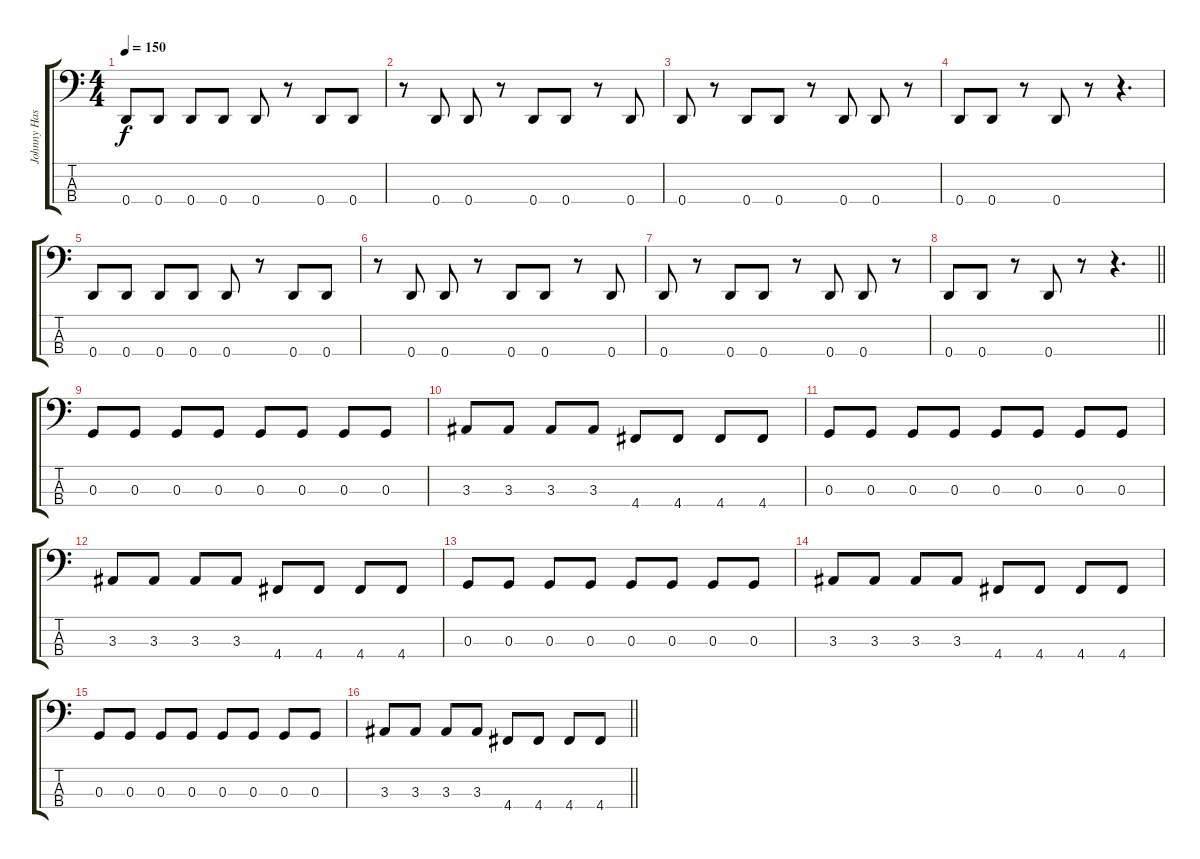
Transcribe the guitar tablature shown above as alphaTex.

\track ("Johnny Hass" "Johnny Has") {instrument electricbassfinger}
\staff {score tabs}
\tuning (F2 C2 G1 D1) {hide}
\ts (4 4)
\tempo 150
\clef f4
\ks c
0.4.8{dy f} 0.4.8 0.4.8 0.4.8 0.4.8 r.8 0.4.8 0.4.8 |
r.8 0.4.8 0.4.8 r.8 0.4.8 0.4.8 r.8 0.4.8 |
0.4.8 r.8 0.4.8 0.4.8 r.8 0.4.8 0.4.8 r.8 |
0.4.8 0.4.8 r.8 0.4.8 r.8 r.4{d} |
0.4.8 0.4.8 0.4.8 0.4.8 0.4.8 r.8 0.4.8 0.4.8 |
r.8 0.4.8 0.4.8 r.8 0.4.8 0.4.8 r.8 0.4.8 |
0.4.8 r.8 0.4.8 0.4.8 r.8 0.4.8 0.4.8 r.8 |
\barLineRight lightlight
0.4.8 0.4.8 r.8 0.4.8 r.8 r.4{d} |
0.3.8 0.3.8 0.3.8 0.3.8 0.3.8 0.3.8 0.3.8 0.3.8 |
3.3.8 3.3.8 3.3.8 3.3.8 4.4.8 4.4.8 4.4.8 4.4.8 |
0.3.8 0.3.8 0.3.8 0.3.8 0.3.8 0.3.8 0.3.8 0.3.8 |
3.3.8 3.3.8 3.3.8 3.3.8 4.4.8 4.4.8 4.4.8 4.4.8 |
0.3.8 0.3.8 0.3.8 0.3.8 0.3.8 0.3.8 0.3.8 0.3.8 |
3.3.8 3.3.8 3.3.8 3.3.8 4.4.8 4.4.8 4.4.8 4.4.8 |
0.3.8 0.3.8 0.3.8 0.3.8 0.3.8 0.3.8 0.3.8 0.3.8 |
\barLineRight lightlight
3.3.8 3.3.8 3.3.8 3.3.8 4.4.8 4.4.8 4.4.8 4.4.8
